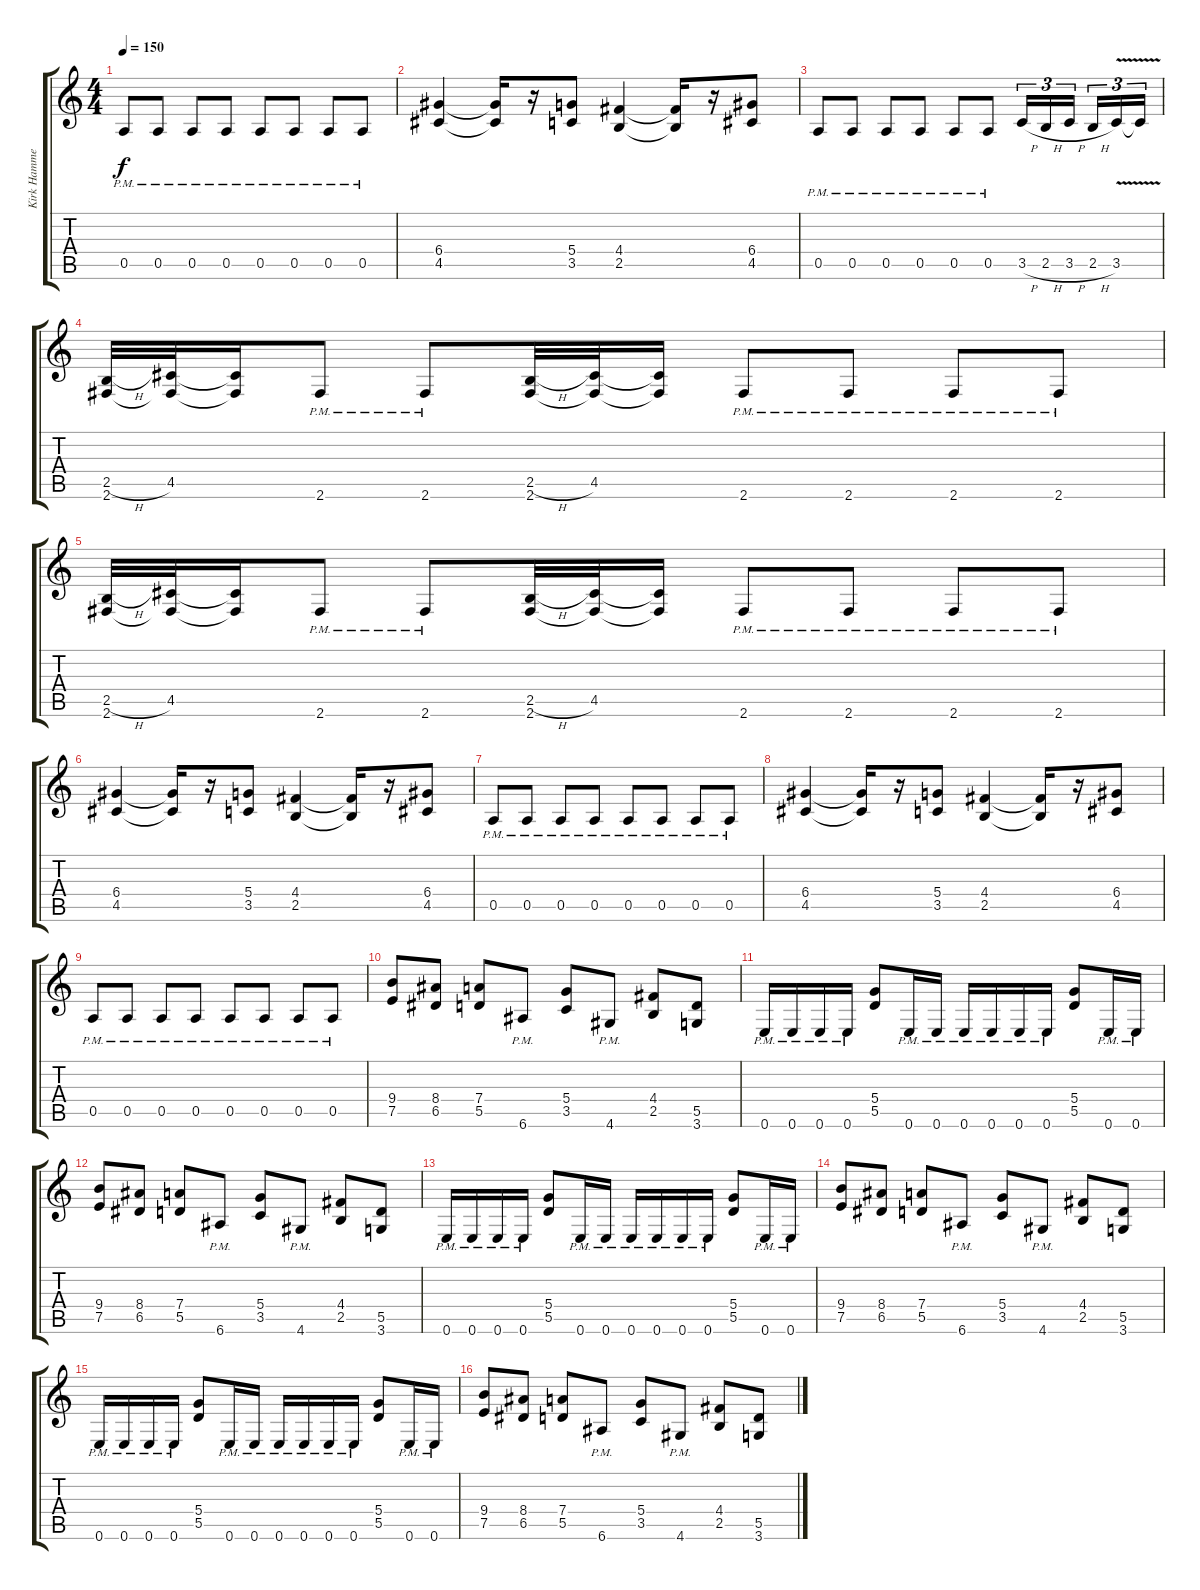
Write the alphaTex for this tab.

\track ("Kirk Hammet" "Kirk Hamme") {instrument distortionguitar}
\staff {score tabs}
\tuning (E4 B3 G3 D3 A2 E2) {hide}
\ts (4 4)
\tempo 150
\clef g2
\ks c
0.5{pm}.8{dy f} 0.5{pm}.8 0.5{pm}.8 0.5{pm}.8 0.5{pm}.8 0.5{pm}.8 0.5{pm}.8 0.5{pm}.8 |
(6.4 4.5).4 (6.4{t} 4.5{t}).16 r.16 (5.4 3.5).8 (4.4 2.5).4 (4.4{t} 2.5{t}).16 r.16 (6.4 4.5).8 |
0.5{pm}.8 0.5{pm}.8 0.5{pm}.8 0.5{pm}.8 0.5{pm}.8 0.5{pm}.8 3.5{h}.16{tu (3 2)} 2.5{h}.16{tu (3 2)} 3.5{h}.16{tu (3 2) beam splitsecondary} 2.5{h}.16{tu (3 2)} 3.5{v}.16{tu (3 2)} 3.5{t}.16{tu (3 2)} |
(2.5{h} 2.6).32 (4.5 2.6{t}).32 (4.5{t} 2.6{t}).16 2.6{pm}.8 2.6{pm}.8 (2.5{h} 2.6).32 (4.5 2.6{t}).32 (4.5{t} 2.6{t}).16 2.6{pm}.8 2.6{pm}.8 2.6{pm}.8 2.6{pm}.8 |
(2.5{h} 2.6).32 (4.5 2.6{t}).32 (4.5{t} 2.6{t}).16 2.6{pm}.8 2.6{pm}.8 (2.5{h} 2.6).32 (4.5 2.6{t}).32 (4.5{t} 2.6{t}).16 2.6{pm}.8 2.6{pm}.8 2.6{pm}.8 2.6{pm}.8 |
(6.4 4.5).4 (6.4{t} 4.5{t}).16 r.16 (5.4 3.5).8 (4.4 2.5).4 (4.4{t} 2.5{t}).16 r.16 (6.4 4.5).8 |
0.5{pm}.8 0.5{pm}.8 0.5{pm}.8 0.5{pm}.8 0.5{pm}.8 0.5{pm}.8 0.5{pm}.8 0.5{pm}.8 |
(6.4 4.5).4 (6.4{t} 4.5{t}).16 r.16 (5.4 3.5).8 (4.4 2.5).4 (4.4{t} 2.5{t}).16 r.16 (6.4 4.5).8 |
0.5{pm}.8 0.5{pm}.8 0.5{pm}.8 0.5{pm}.8 0.5{pm}.8 0.5{pm}.8 0.5{pm}.8 0.5{pm}.8 |
(9.4 7.5).8 (8.4 6.5).8 (7.4 5.5).8 6.6{pm}.8 (5.4 3.5).8 4.6{pm}.8 (4.4 2.5).8 (5.5 3.6).8 |
0.6{pm}.16 0.6{pm}.16 0.6{pm}.16 0.6{pm}.16 (5.4 5.5).8 0.6{pm}.16 0.6{pm}.16 0.6{pm}.16 0.6{pm}.16 0.6{pm}.16 0.6{pm}.16 (5.4 5.5).8 0.6{pm}.16 0.6{pm}.16 |
(9.4 7.5).8 (8.4 6.5).8 (7.4 5.5).8 6.6{pm}.8 (5.4 3.5).8 4.6{pm}.8 (4.4 2.5).8 (5.5 3.6).8 |
0.6{pm}.16 0.6{pm}.16 0.6{pm}.16 0.6{pm}.16 (5.4 5.5).8 0.6{pm}.16 0.6{pm}.16 0.6{pm}.16 0.6{pm}.16 0.6{pm}.16 0.6{pm}.16 (5.4 5.5).8 0.6{pm}.16 0.6{pm}.16 |
(9.4 7.5).8 (8.4 6.5).8 (7.4 5.5).8 6.6{pm}.8 (5.4 3.5).8 4.6{pm}.8 (4.4 2.5).8 (5.5 3.6).8 |
0.6{pm}.16 0.6{pm}.16 0.6{pm}.16 0.6{pm}.16 (5.4 5.5).8 0.6{pm}.16 0.6{pm}.16 0.6{pm}.16 0.6{pm}.16 0.6{pm}.16 0.6{pm}.16 (5.4 5.5).8 0.6{pm}.16 0.6{pm}.16 |
(9.4 7.5).8 (8.4 6.5).8 (7.4 5.5).8 6.6{pm}.8 (5.4 3.5).8 4.6{pm}.8 (4.4 2.5).8 (5.5 3.6).8
